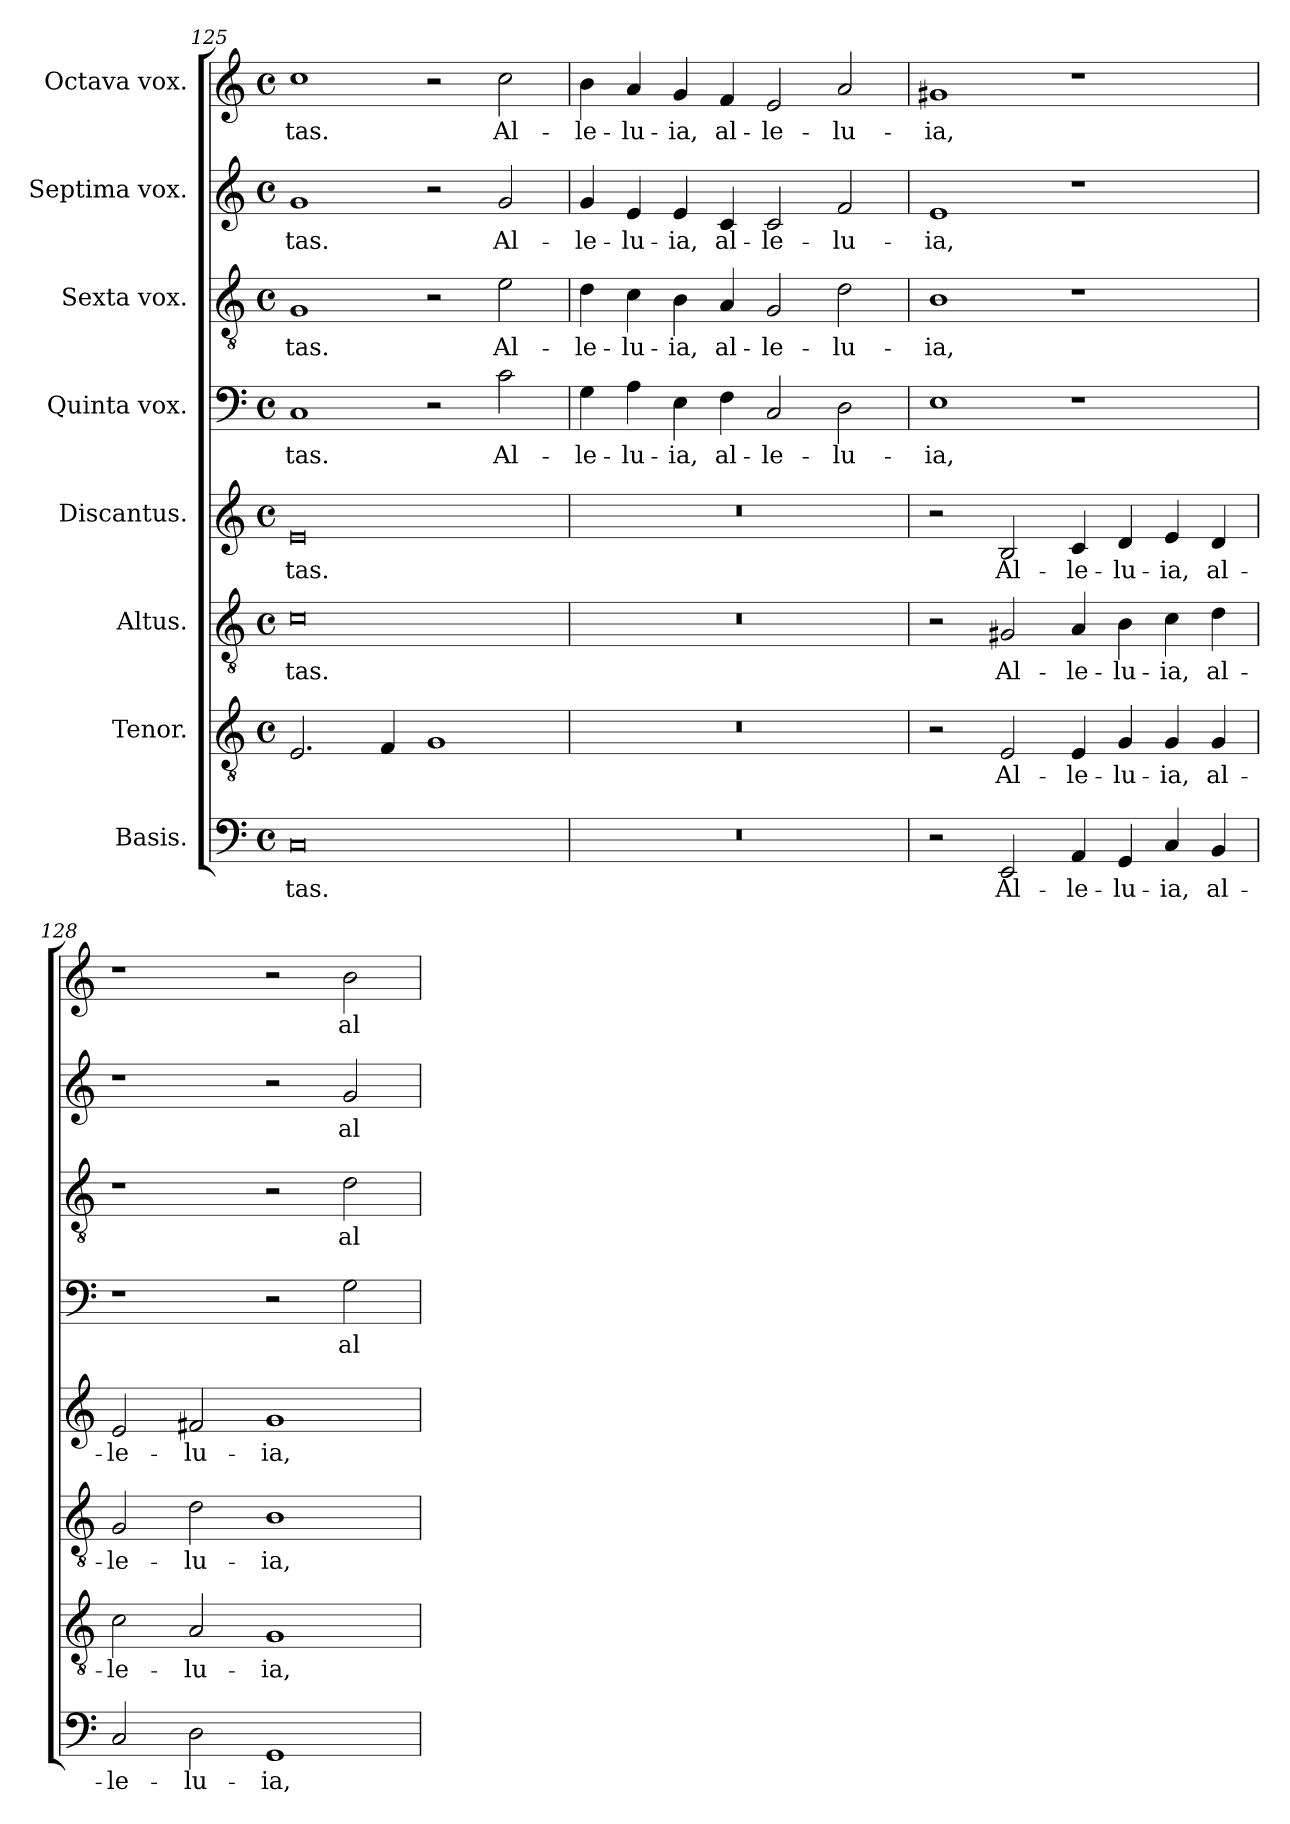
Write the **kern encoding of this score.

**kern	**text	**kern	**text	**kern	**text	**kern	**text	**kern	**text	**kern	**text	**kern	**text	**kern	**text
*part8	*part8	*part7	*part7	*part6	*part6	*part5	*part5	*part4	*part4	*part3	*part3	*part2	*part2	*part1	*part1
*staff8	*staff8	*staff7	*staff7	*staff6	*staff6	*staff5	*staff5	*staff4	*staff4	*staff3	*staff3	*staff2	*staff2	*staff1	*staff1
*I"Basis.	*	*I"Tenor.	*	*I"Altus.	*	*I"Discantus.	*	*I"Quinta vox.	*	*I"Sexta vox.	*	*I"Septima vox.	*	*I"Octava vox.	*
*clefF4	*	*clefGv2	*	*clefGv2	*	*clefG2	*	*clefF4	*	*clefGv2	*	*clefG2	*	*clefG2	*
*k[]	*	*k[]	*	*k[]	*	*k[]	*	*k[]	*	*k[]	*	*k[]	*	*k[]	*
*M4/2	*	*M4/2	*	*M4/2	*	*M4/2	*	*M4/2	*	*M4/2	*	*M4/2	*	*M4/2	*
*met(c)	*	*met(c)	*	*met(c)	*	*met(c)	*	*met(c)	*	*met(c)	*	*met(c)	*	*met(c)	*
=125	=125	=125	=125	=125	=125	=125	=125	=125	=125	=125	=125	=125	=125	=125	=125
!	!LO:LY:b	!	!	!	!LO:LY:b	!	!LO:LY:b	!	!LO:LY:b	!	!LO:LY:b	!	!LO:LY:b	!	!LO:LY:b
0C	-tas.	2.E/	.	0c	-tas.	0e	-tas.	1C	-tas.	1G	-tas.	1g	-tas.	1cc	-tas.
.	.	4F/	.	.	.	.	.	.	.	.	.	.	.	.	.
.	.	1G	.	.	.	.	.	2r	.	2r	.	2r	.	2r	.
!	!	!	!	!	!	!	!	!	!LO:LY:b	!	!LO:LY:b	!	!LO:LY:b	!	!LO:LY:b
.	.	.	.	.	.	.	.	2c\	Al-	2e\	Al-	2g/	Al-	2cc\	Al-
=126	=126	=126	=126	=126	=126	=126	=126	=126	=126	=126	=126	=126	=126	=126	=126
!	!	!	!	!	!	!	!	!	!LO:LY:b	!	!LO:LY:b	!	!LO:LY:b	!	!LO:LY:b
0r	.	0r	.	0r	.	0r	.	4G\	-le-	4d\	-le-	4g/	-le-	4b\	-le-
!	!	!	!	!	!	!	!	!	!LO:LY:b	!	!LO:LY:b	!	!LO:LY:b	!	!LO:LY:b
.	.	.	.	.	.	.	.	4A\	-lu-	4c\	-lu-	4e/	-lu-	4a/	-lu-
!	!	!	!	!	!	!	!	!	!LO:LY:b	!	!LO:LY:b	!	!LO:LY:b	!	!LO:LY:b
.	.	.	.	.	.	.	.	4E\	-ia,	4B\	-ia,	4e/	-ia,	4g/	-ia,
!	!	!	!	!	!	!	!	!	!LO:LY:b	!	!LO:LY:b	!	!LO:LY:b	!	!LO:LY:b
.	.	.	.	.	.	.	.	4F\	al-	4A/	al-	4c/	al-	4f/	al-
!	!	!	!	!	!	!	!	!	!LO:LY:b	!	!LO:LY:b	!	!LO:LY:b	!	!LO:LY:b
.	.	.	.	.	.	.	.	2C/	-le-	2G/	-le-	2c/	-le-	2e/	-le-
!	!	!	!	!	!	!	!	!	!LO:LY:b	!	!LO:LY:b	!	!LO:LY:b	!	!LO:LY:b
.	.	.	.	.	.	.	.	2D\	-lu-	2d\	-lu-	2f/	-lu-	2a/	-lu-
=127	=127	=127	=127	=127	=127	=127	=127	=127	=127	=127	=127	=127	=127	=127	=127
!	!	!	!	!	!	!	!	!	!LO:LY:b	!	!LO:LY:b	!	!LO:LY:b	!	!LO:LY:b
2r	.	2r	.	2r	.	2r	.	1E	-ia,	1B	-ia,	1e	-ia,	1g#X	-ia,
!	!LO:LY:b	!	!LO:LY:b	!	!LO:LY:b	!	!LO:LY:b	!	!	!	!	!	!	!	!
2EE/	Al-	2E/	Al-	2G#X/	Al-	2B/	Al-	.	.	.	.	.	.	.	.
!	!LO:LY:b	!	!LO:LY:b	!	!LO:LY:b	!	!LO:LY:b	!	!	!	!	!	!	!	!
4AA/	-le-	4E/	-le-	4A/	-le-	4c/	-le-	1r	.	1r	.	1r	.	1r	.
!	!LO:LY:b	!	!LO:LY:b	!	!LO:LY:b	!	!LO:LY:b	!	!	!	!	!	!	!	!
4GG/	-lu-	4G/	-lu-	4B\	-lu-	4d/	-lu-	.	.	.	.	.	.	.	.
!	!LO:LY:b	!	!LO:LY:b	!	!LO:LY:b	!	!LO:LY:b	!	!	!	!	!	!	!	!
4C/	-ia,	4G/	-ia,	4c\	-ia,	4e/	-ia,	.	.	.	.	.	.	.	.
!	!LO:LY:b	!	!LO:LY:b	!	!LO:LY:b	!	!LO:LY:b	!	!	!	!	!	!	!	!
4BB/	al-	4G/	al-	4d\	al-	4d/	al-	.	.	.	.	.	.	.	.
=128	=128	=128	=128	=128	=128	=128	=128	=128	=128	=128	=128	=128	=128	=128	=128
!	!LO:LY:b	!	!LO:LY:b	!	!LO:LY:b	!	!LO:LY:b	!	!	!	!	!	!	!	!
2C/	-le-	2c\	-le-	2G/	-le-	2e/	-le-	1r	.	1r	.	1r	.	1r	.
!	!LO:LY:b	!	!LO:LY:b	!	!LO:LY:b	!	!LO:LY:b	!	!	!	!	!	!	!	!
2D\	-lu-	2A/	-lu-	2d\	-lu-	2f#X/	-lu-	.	.	.	.	.	.	.	.
!	!LO:LY:b	!	!LO:LY:b	!	!LO:LY:b	!	!LO:LY:b	!	!	!	!	!	!	!	!
1GG	-ia,	1G	-ia,	1B	-ia,	1g	-ia,	2r	.	2r	.	2r	.	2r	.
!	!	!	!	!	!	!	!	!	!LO:LY:b	!	!LO:LY:b	!	!LO:LY:b	!	!LO:LY:b
.	.	.	.	.	.	.	.	2G\	al-	2d\	al-	2g/	al-	2b\	al-
=	=	=	=	=	=	=	=	=	=	=	=	=	=	=	=
*-	*-	*-	*-	*-	*-	*-	*-	*-	*-	*-	*-	*-	*-	*-	*-
